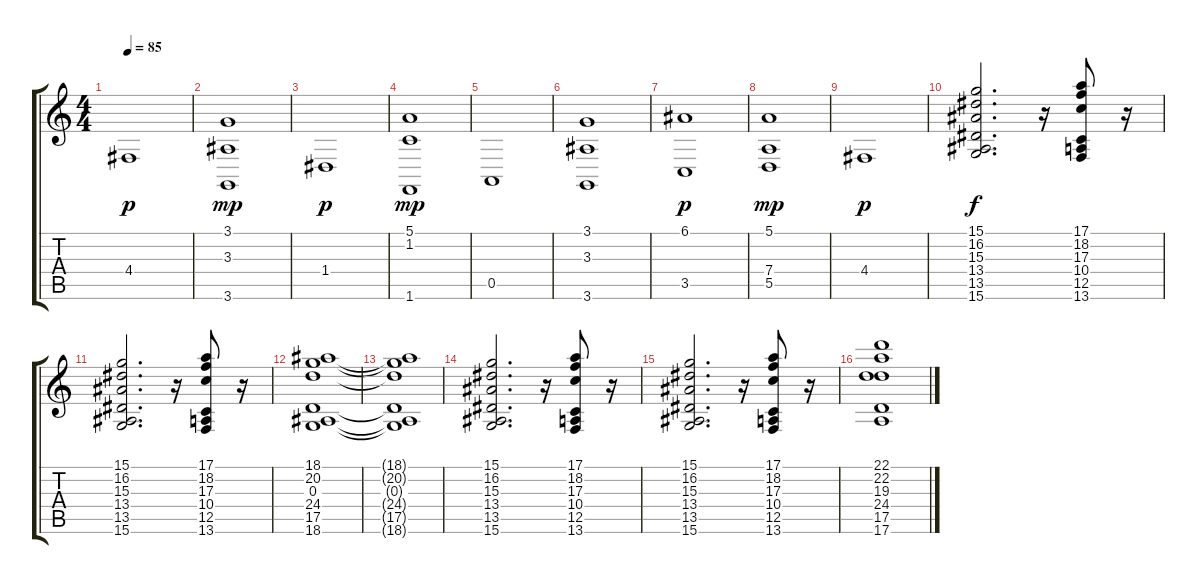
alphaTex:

\track "" {instrument stringensemble1}
\staff {score tabs}
\tuning (E4 B3 G3 D3 A2 E2) {hide}
\ts (4 4)
\tempo 85
\clef g2
\ks c
4.4.1{dy p} |
(3.1 3.3 3.6).1{dy mp} |
1.4.1{dy p} |
(5.1 1.2 1.6).1{dy mp} |
0.5.1 |
(3.1 3.3 3.6).1 |
(6.1 3.5).1{dy p} |
(5.1 7.4 5.5).1{dy mp} |
4.4.1{dy p} |
(15.1 16.2 15.3 13.4 13.5 15.6).2{d dy f} r.16 (17.1 18.2 17.3 10.4 12.5 13.6).8 r.16 |
(15.1 16.2 15.3 13.4 13.5 15.6).2{d} r.16 (17.1 18.2 17.3 10.4 12.5 13.6).8 r.16 |
(18.1 20.2 0.3 24.4 17.5 18.6).1 |
(18.1{t} 20.2{t} 0.3{t} 24.4{t} 17.5{t} 18.6{t}).1 |
(15.1 16.2 15.3 13.4 13.5 15.6).2{d} r.16 (17.1 18.2 17.3 10.4 12.5 13.6).8 r.16 |
(15.1 16.2 15.3 13.4 13.5 15.6).2{d} r.16 (17.1 18.2 17.3 10.4 12.5 13.6).8 r.16 |
(22.1 22.2 19.3 24.4 17.5 17.6).1
